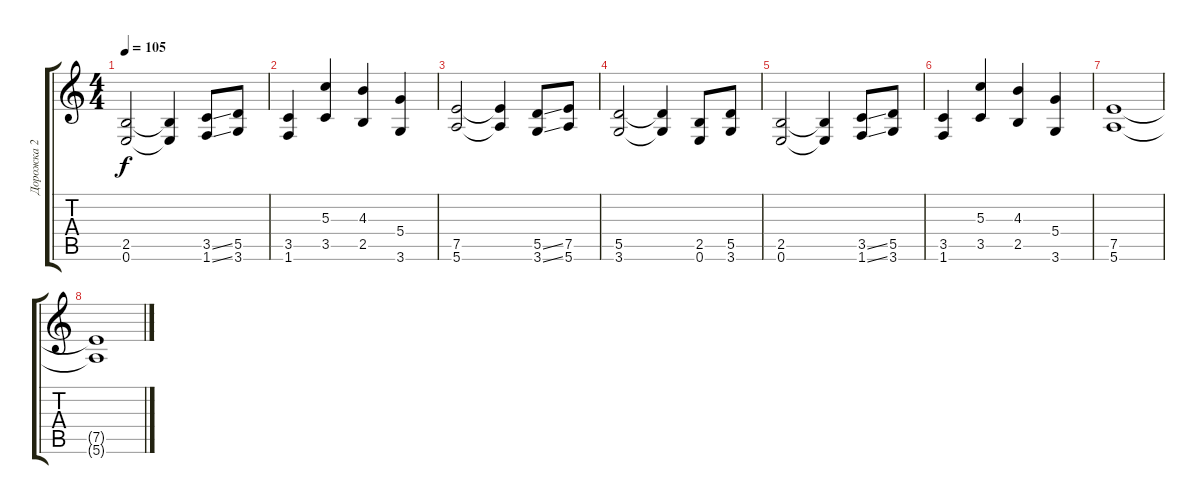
\track ("Дорожка 2" "Дорожка 2") {instrument overdrivenguitar}
\staff {score tabs}
\tuning (E4 B3 G3 D3 A2 E2) {hide}
\ts (4 4)
\tempo 105
\clef g2
\ks c
(2.5 0.6).2{dy f} (2.5{t} 0.6{t}).4 (3.5{ss} 1.6{ss}).8 (5.5 3.6).8 |
(3.5 1.6).4 (5.3 3.5).4 (4.3 2.5).4 (5.4 3.6).4 |
(7.5 5.6).2 (7.5{t} 5.6{t}).4 (5.5{ss} 3.6{ss}).8 (7.5 5.6).8 |
(5.5 3.6).2 (5.5{t} 3.6{t}).4 (2.5 0.6).8 (5.5 3.6).8 |
(2.5 0.6).2 (2.5{t} 0.6{t}).4 (3.5{ss} 1.6{ss}).8 (5.5 3.6).8 |
(3.5 1.6).4 (5.3 3.5).4 (4.3 2.5).4 (5.4 3.6).4 |
(7.5 5.6).1 |
(7.5{t} 5.6{t}).1
